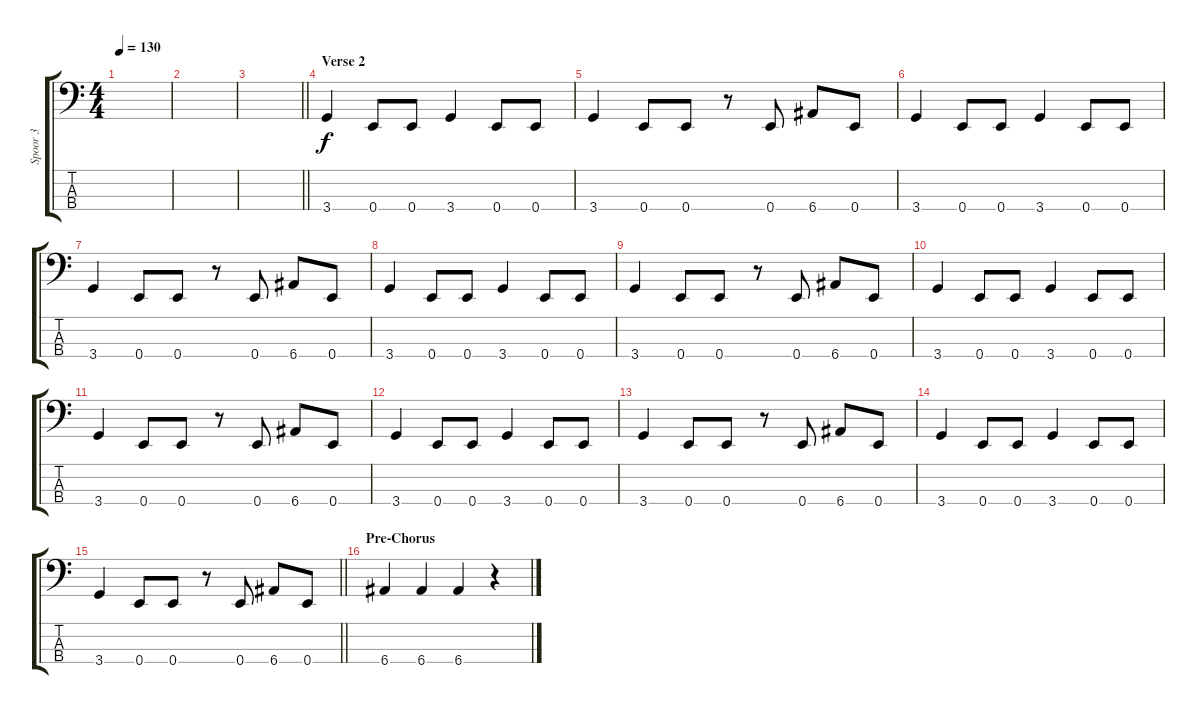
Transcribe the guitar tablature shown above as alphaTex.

\track ("Spoor 3" "Spoor 3") {instrument electricbassfinger}
\staff {score tabs}
\tuning (G2 D2 A1 E1) {hide}
\ts (4 4)
\tempo 130
\clef f4
\ks c
|
|
\barLineRight lightlight
|
\section ("" "Verse 2")
3.4.4 0.4.8 0.4.8 3.4.4 0.4.8 0.4.8 |
3.4.4 0.4.8 0.4.8 r.8 0.4.8 6.4.8 0.4.8 |
3.4.4 0.4.8 0.4.8 3.4.4 0.4.8 0.4.8 |
3.4.4 0.4.8 0.4.8 r.8 0.4.8 6.4.8 0.4.8 |
3.4.4 0.4.8 0.4.8 3.4.4 0.4.8 0.4.8 |
3.4.4 0.4.8 0.4.8 r.8 0.4.8 6.4.8 0.4.8 |
3.4.4 0.4.8 0.4.8 3.4.4 0.4.8 0.4.8 |
3.4.4 0.4.8 0.4.8 r.8 0.4.8 6.4.8 0.4.8 |
3.4.4 0.4.8 0.4.8 3.4.4 0.4.8 0.4.8 |
3.4.4 0.4.8 0.4.8 r.8 0.4.8 6.4.8 0.4.8 |
3.4.4 0.4.8 0.4.8 3.4.4 0.4.8 0.4.8 |
\barLineRight lightlight
3.4.4 0.4.8 0.4.8 r.8 0.4.8 6.4.8 0.4.8 |
\section ("" "Pre-Chorus")
6.4.4 6.4.4 6.4.4 r.4
